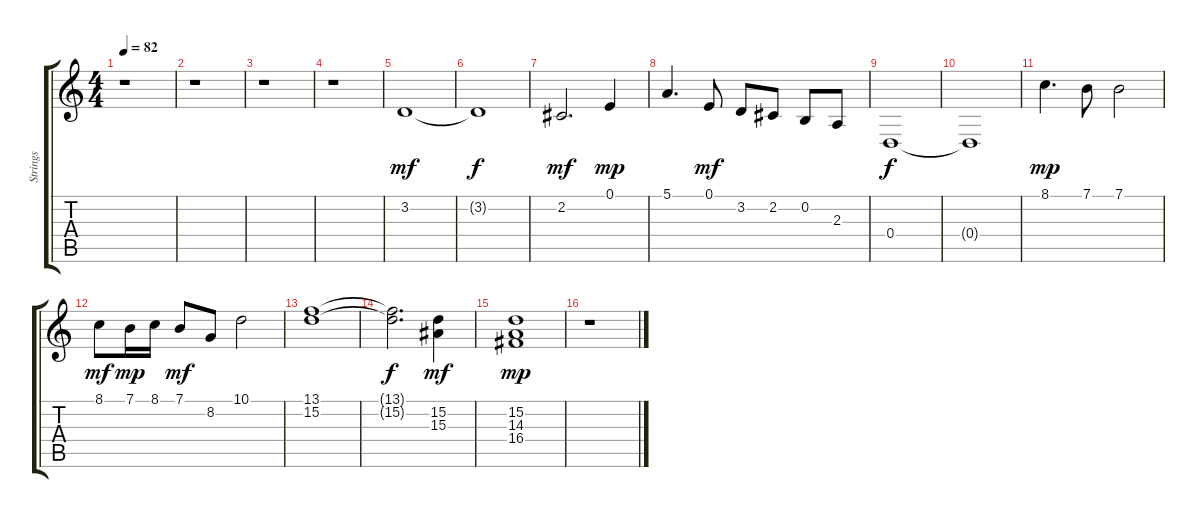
\track ("Strings" "Strings") {instrument stringensemble1}
\staff {score tabs}
\tuning (E4 B3 G3 D3 A2 E2) {hide}
\ts (4 4)
\tempo 82
\clef g2
\ks c
r.1{dy mf} |
r.1 |
r.1 |
r.1 |
3.2.1 |
3.2{t}.1{dy f} |
2.2.2{d dy mf} 0.1.4{dy mp} |
5.1.4{d} 0.1.8{dy mf} 3.2.8 2.2.8 0.2.8 2.3.8 |
0.4.1{dy f} |
0.4{t}.1 |
8.1.4{d dy mp} 7.1.8 7.1.2 |
8.1.8{dy mf} 7.1.16{dy mp} 8.1.16 7.1.8{dy mf} 8.2.8 10.1.2 |
(13.1 15.2).1 |
(13.1{t} 15.2{t}).2{d dy f} (15.2 15.3).4{dy mf} |
(15.2 14.3 16.4).1{dy mp} |
r.1
